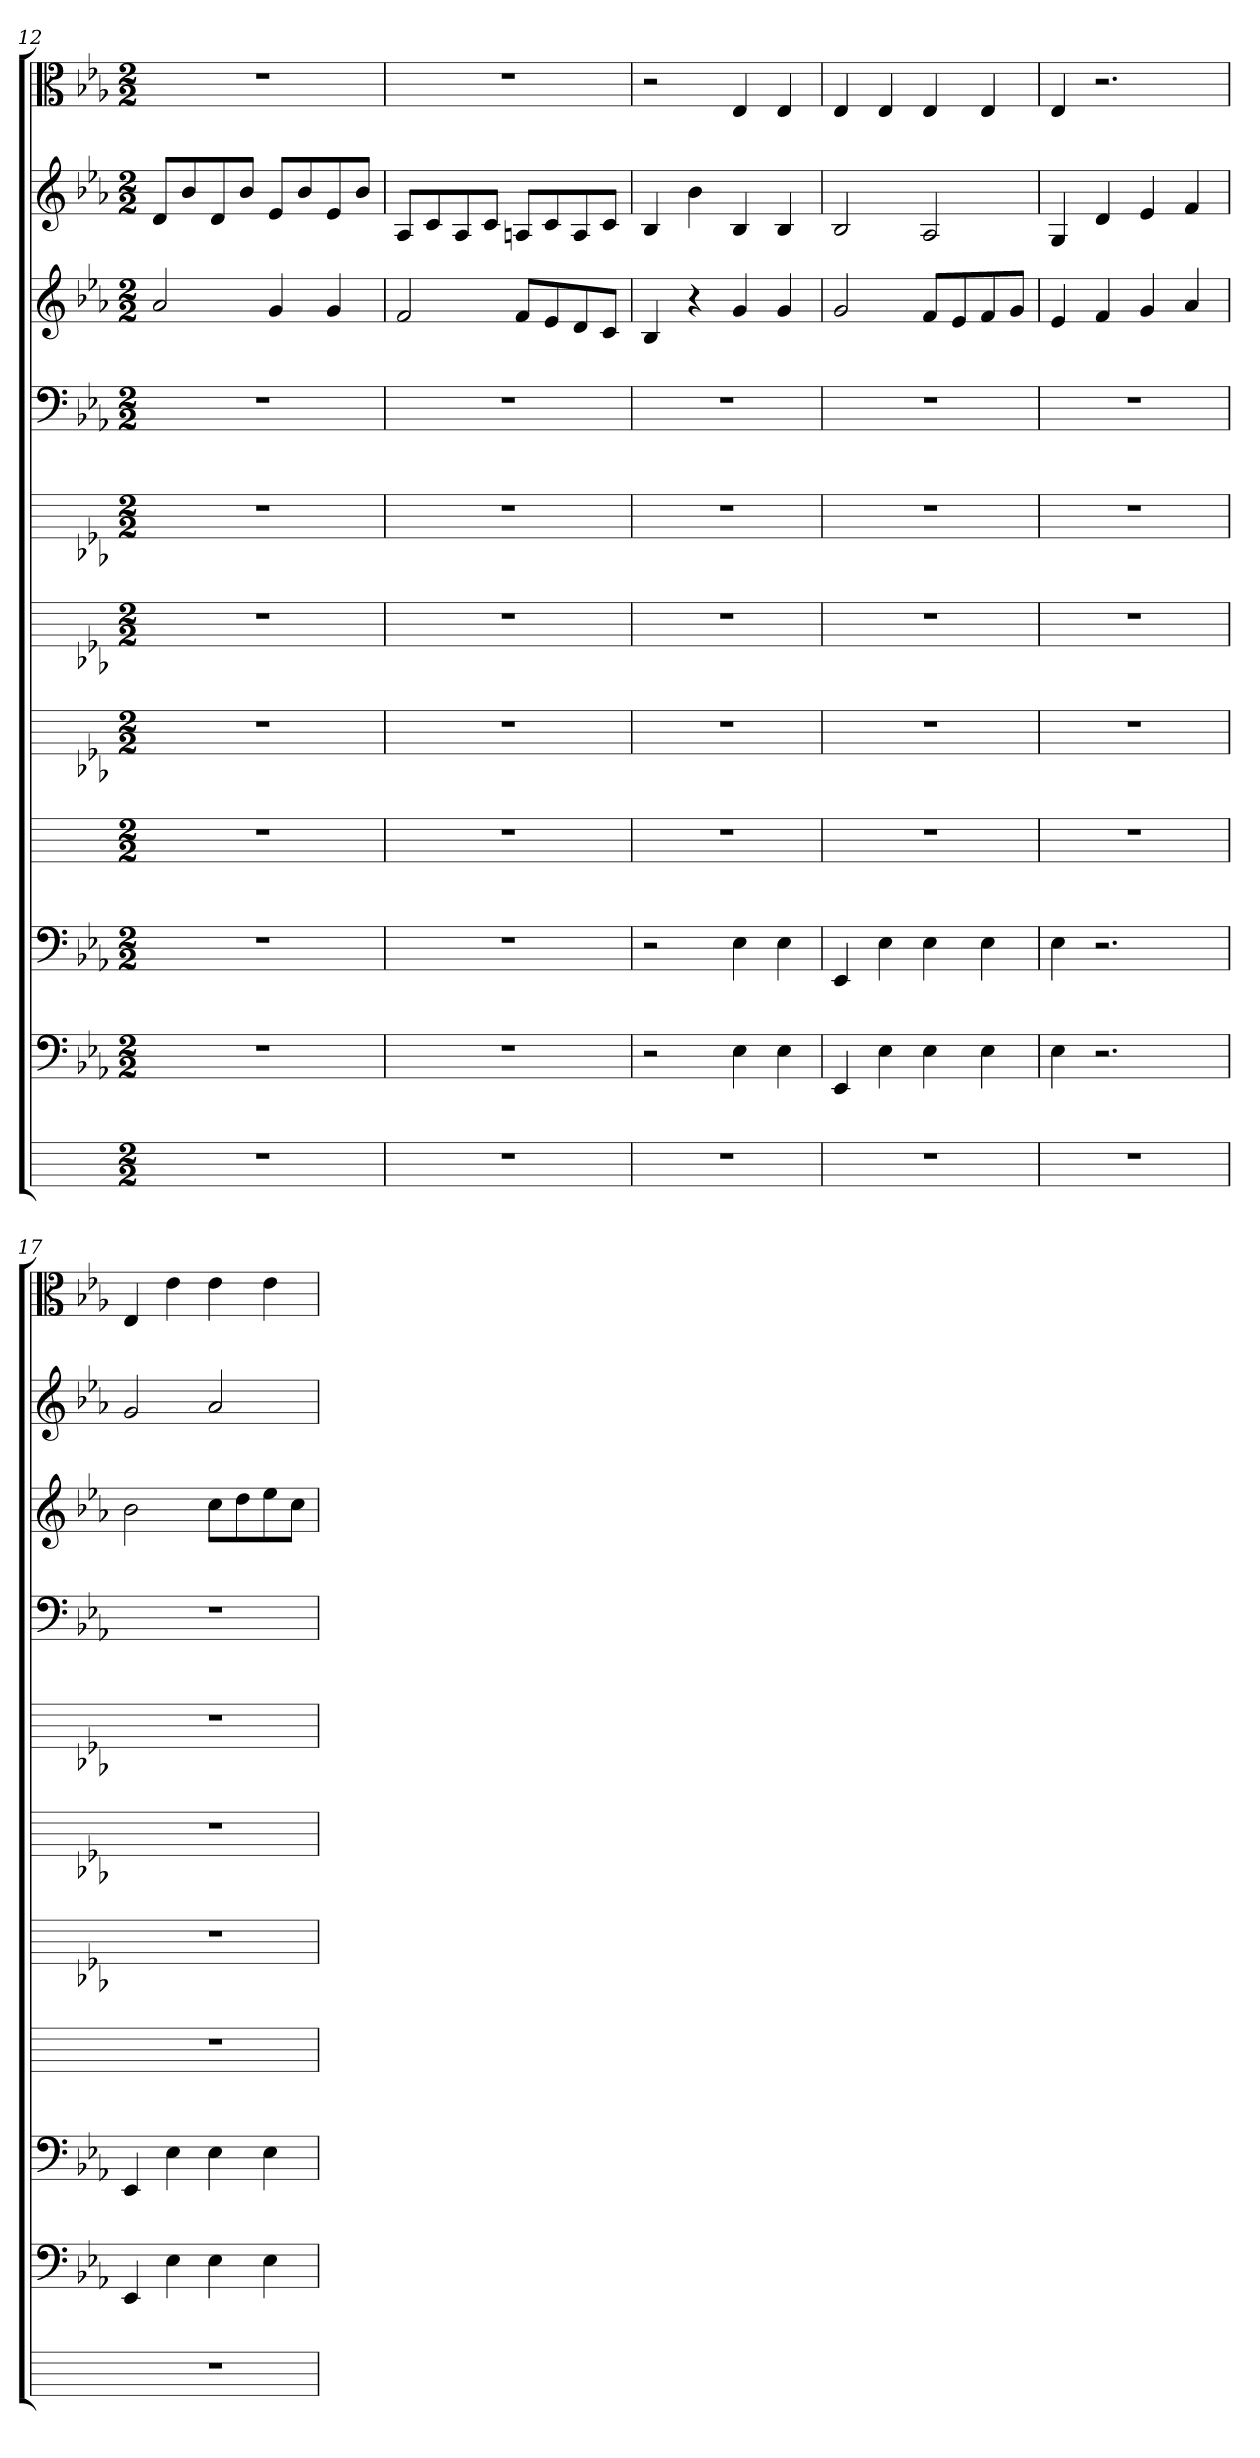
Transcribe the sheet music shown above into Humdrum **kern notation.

**kern	**kern	**kern	**kern	**kern	**kern	**kern	**kern	**kern	**kern	**kern
*part11	*part10	*part9	*part8	*part7	*part6	*part5	*part4	*part3	*part2	*part1
*staff11	*staff10	*staff9	*staff8	*staff7	*staff6	*staff5	*staff4	*staff3	*staff2	*staff1
*	*clefF4	*clefF4	*	*	*	*	*clefF4	*	*	*clefC3
*k[]	*k[b-e-a-]	*k[b-e-a-]	*k[]	*k[b-e-a-]	*k[b-e-a-]	*k[b-e-a-]	*k[b-e-a-]	*k[b-e-a-]	*k[b-e-a-]	*k[b-e-a-]
*M2/2	*M2/2	*M2/2	*M2/2	*M2/2	*M2/2	*M2/2	*M2/2	*M2/2	*M2/2	*M2/2
=12	=12	=12	=12	=12	=12	=12	=12	=12	=12	=12
1r	1r	1r	1r	1r	1r	1r	1r	2a-	8dL	1r
.	.	.	.	.	.	.	.	.	8b-	.
.	.	.	.	.	.	.	.	.	8d	.
.	.	.	.	.	.	.	.	.	8b-J	.
.	.	.	.	.	.	.	.	4g	8e-L	.
.	.	.	.	.	.	.	.	.	8b-	.
.	.	.	.	.	.	.	.	4g	8e-	.
.	.	.	.	.	.	.	.	.	8b-J	.
=13	=13	=13	=13	=13	=13	=13	=13	=13	=13	=13
1r	1r	1r	1r	1r	1r	1r	1r	2f	8A-L	1r
.	.	.	.	.	.	.	.	.	8c	.
.	.	.	.	.	.	.	.	.	8A-	.
.	.	.	.	.	.	.	.	.	8cJ	.
.	.	.	.	.	.	.	.	8fL	8AnL	.
.	.	.	.	.	.	.	.	8e-	8c	.
.	.	.	.	.	.	.	.	8d	8A	.
.	.	.	.	.	.	.	.	8cJ	8cJ	.
=14	=14	=14	=14	=14	=14	=14	=14	=14	=14	=14
1r	2r	2r	1r	1r	1r	1r	1r	4B-	4B-	2r
.	.	.	.	.	.	.	.	4r	4b-	.
.	4E-	4E-	.	.	.	.	.	4g	4B-	4E-
.	4E-	4E-	.	.	.	.	.	4g	4B-	4E-
=15	=15	=15	=15	=15	=15	=15	=15	=15	=15	=15
1r	4EE-	4EE-	1r	1r	1r	1r	1r	2g	2B-	4E-
.	4E-	4E-	.	.	.	.	.	.	.	4E-
.	4E-	4E-	.	.	.	.	.	8fL	2A-	4E-
.	.	.	.	.	.	.	.	8e-	.	.
.	4E-	4E-	.	.	.	.	.	8f	.	4E-
.	.	.	.	.	.	.	.	8gJ	.	.
=16	=16	=16	=16	=16	=16	=16	=16	=16	=16	=16
1r	4E-	4E-	1r	1r	1r	1r	1r	4e-	4G	4E-
.	2.r	2.r	.	.	.	.	.	4f	4d	2.r
.	.	.	.	.	.	.	.	4g	4e-	.
.	.	.	.	.	.	.	.	4a-	4f	.
=17	=17	=17	=17	=17	=17	=17	=17	=17	=17	=17
1r	4EE-	4EE-	1r	1r	1r	1r	1r	2b-	2g	4E-
.	4E-	4E-	.	.	.	.	.	.	.	4e-
.	4E-	4E-	.	.	.	.	.	8ccL	2a-	4e-
.	.	.	.	.	.	.	.	8dd	.	.
.	4E-	4E-	.	.	.	.	.	8ee-	.	4e-
.	.	.	.	.	.	.	.	8ccJ	.	.
=	=	=	=	=	=	=	=	=	=	=
*-	*-	*-	*-	*-	*-	*-	*-	*-	*-	*-
